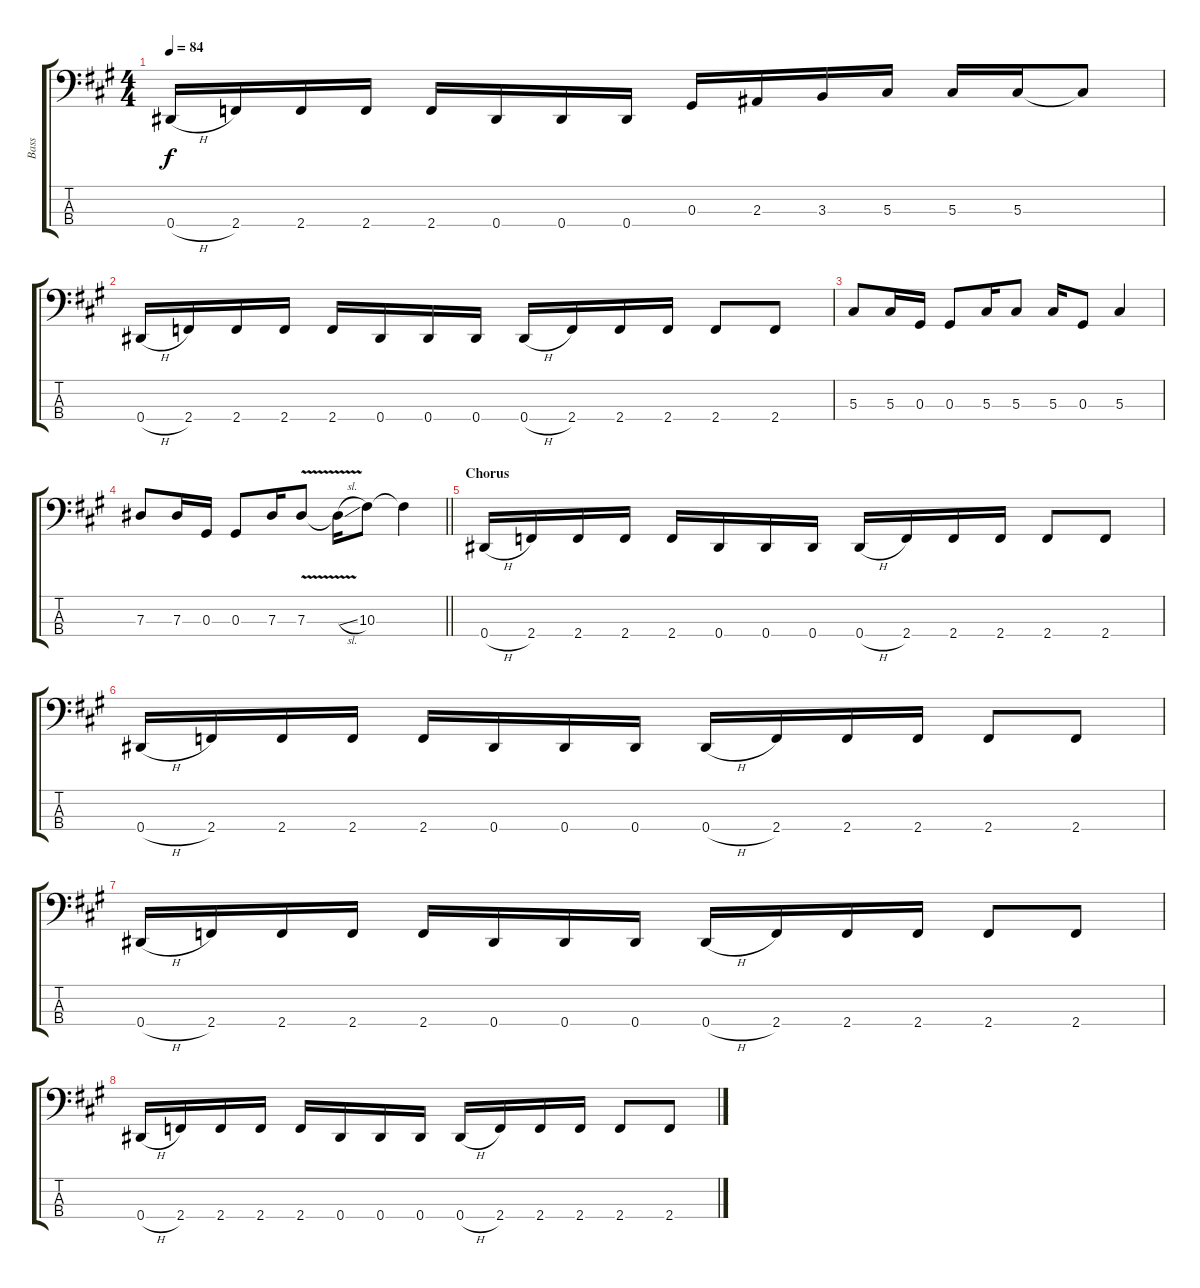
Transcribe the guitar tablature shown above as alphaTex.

\track ("Bass" "Bass") {instrument electricbasspick}
\staff {score tabs}
\tuning (Gb2 Db2 Ab1 Eb1) {hide}
\ts (4 4)
\tempo 84
\clef f4
\ks a
0.4{h}.16{dy f} 2.4.16 2.4.16 2.4.16 2.4.16 0.4.16 0.4.16 0.4.16 0.3.16 2.3.16 3.3.16 5.3.16 5.3.16 5.3.16 5.3{t}.8 |
0.4{h}.16 2.4.16 2.4.16 2.4.16 2.4.16 0.4.16 0.4.16 0.4.16 0.4{h}.16 2.4.16 2.4.16 2.4.16 2.4.8 2.4.8 |
5.3.8 5.3.16 0.3.16 0.3.8 5.3.16 5.3.8 5.3.16 0.3.8 5.3.4 |
\barLineRight lightlight
7.3.8 7.3.16 0.3.16 0.3.8 7.3.16 7.3{v}.8 7.3{sl t}.16 10.3.8 10.3{t}.4 |
\section ("" "Chorus")
0.4{h}.16 2.4.16 2.4.16 2.4.16 2.4.16 0.4.16 0.4.16 0.4.16 0.4{h}.16 2.4.16 2.4.16 2.4.16 2.4.8 2.4.8 |
0.4{h}.16 2.4.16 2.4.16 2.4.16 2.4.16 0.4.16 0.4.16 0.4.16 0.4{h}.16 2.4.16 2.4.16 2.4.16 2.4.8 2.4.8 |
0.4{h}.16 2.4.16 2.4.16 2.4.16 2.4.16 0.4.16 0.4.16 0.4.16 0.4{h}.16 2.4.16 2.4.16 2.4.16 2.4.8 2.4.8 |
0.4{h}.16 2.4.16 2.4.16 2.4.16 2.4.16 0.4.16 0.4.16 0.4.16 0.4{h}.16 2.4.16 2.4.16 2.4.16 2.4.8 2.4.8
